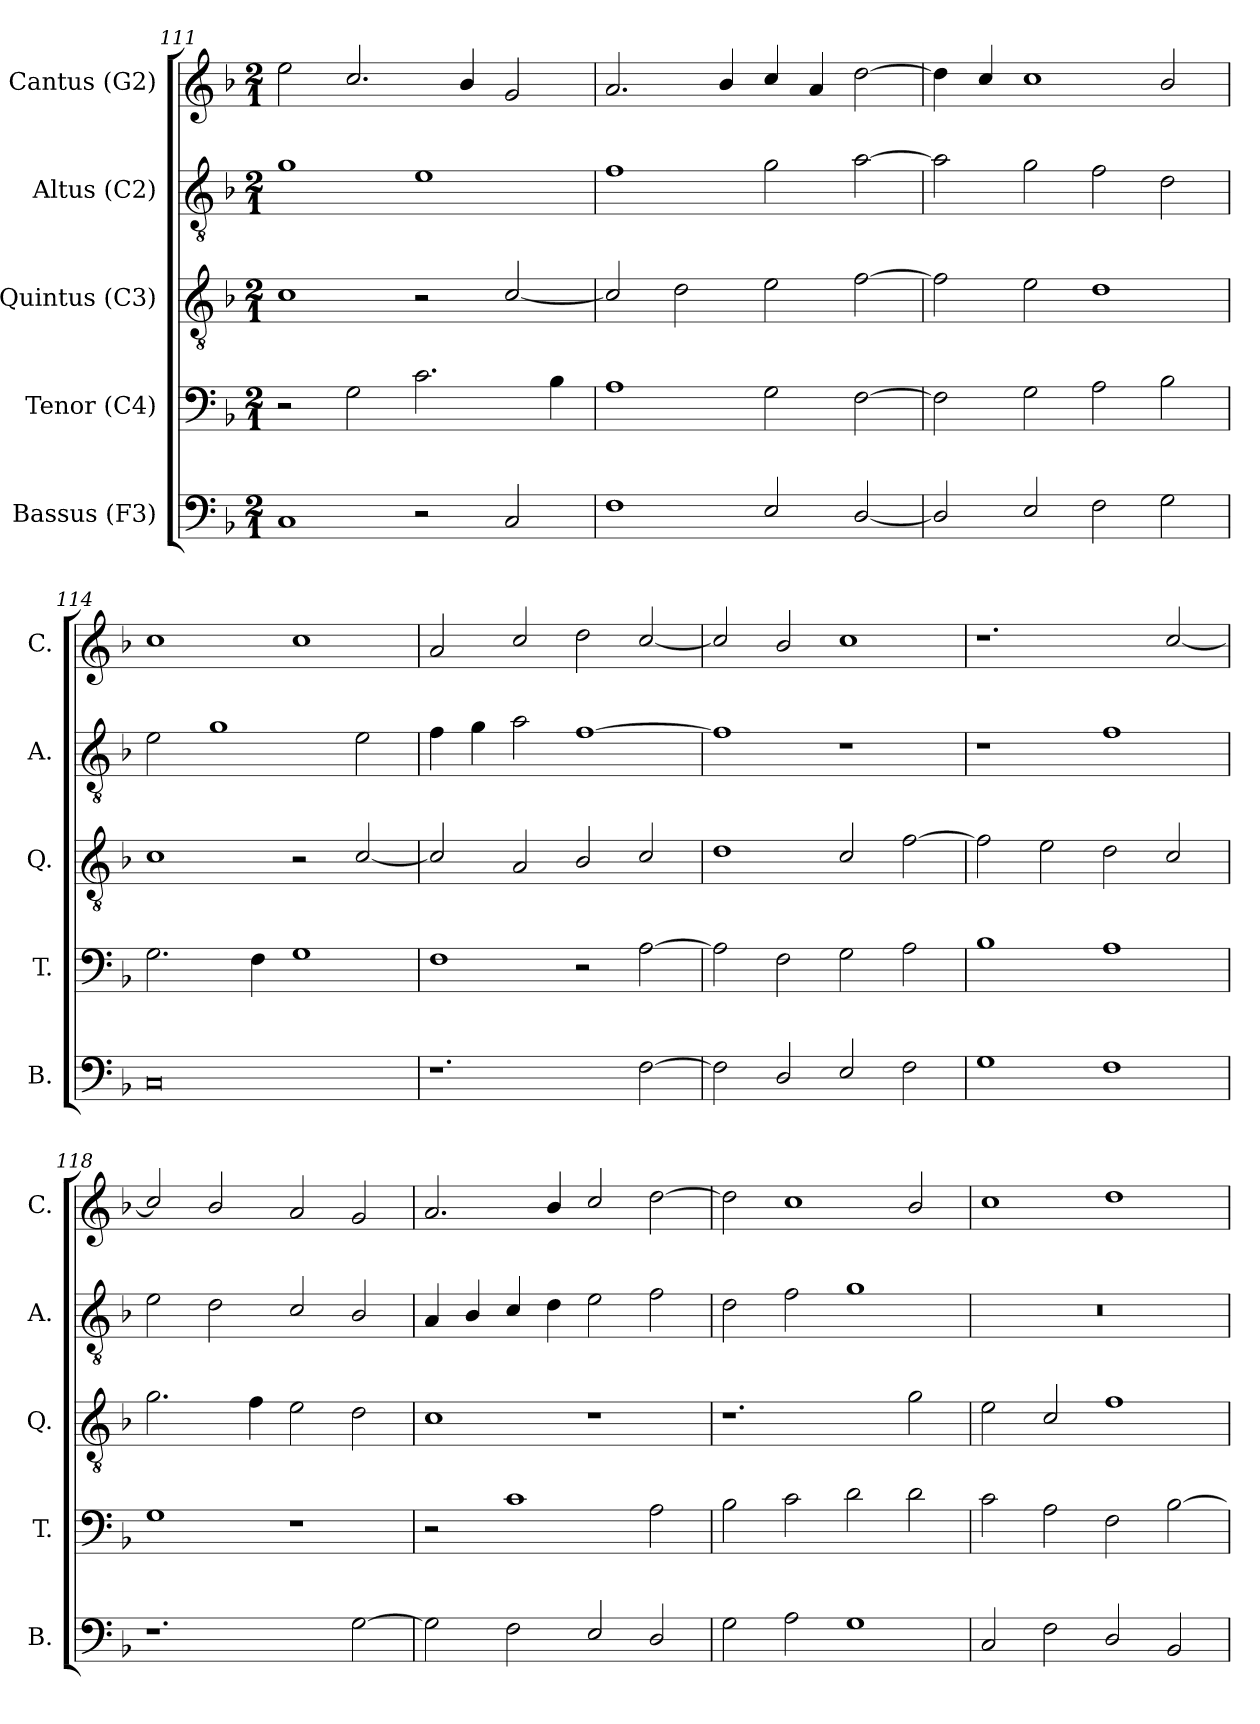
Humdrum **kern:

**kern	**kern	**kern	**kern	**kern
*part5	*part4	*part3	*part2	*part1
*staff5	*staff4	*staff3	*staff2	*staff1
*I"Bassus (F3)	*I"Tenor (C4)	*I"Quintus (C3)	*I"Altus (C2)	*I"Cantus (G2)
*I'B.	*I'T.	*I'Q.	*I'A.	*I'C.
*clefF4	*clefF4	*clefGv2	*clefGv2	*clefG2
*	*ITrd7c12	*ITrd7c12	*ITrd7c12	*
*k[b-]	*k[b-]	*k[b-]	*k[b-]	*k[b-]
*F:	*F:	*F:	*F:	*F:
*M2/1	*M2/1	*M2/1	*M2/1	*M2/1
=111	=111	=111	=111	=111
1C	2r	1C	1G	2ee\
.	2GG\	.	.	2.cc/
2r	2.C\	2r	1E	.
.	.	.	.	4b-/
2C/	.	[2C/	.	2g/
.	4BB-\	.	.	.
=112	=112	=112	=112	=112
1F	1AA	2C/]	1F	2.a/
.	.	2D\	.	.
.	.	.	.	4b-/
2E/	2GG\	2E\	2G\	4cc/
.	.	.	.	4a/
[2D/	[2FF\	[2F\	[2A\	[2dd\
=113	=113	=113	=113	=113
2D/]	2FF\]	2F\]	2A\]	4dd\]
.	.	.	.	4cc/
2E/	2GG\	2E\	2G\	1cc
2F\	2AA\	1D	2F\	.
2G\	2BB-\	.	2D\	2b-/
=114	=114	=114	=114	=114
0C	2.GG\	1C	2E\	1cc
.	.	.	1G	.
.	4FF\	.	.	.
.	1GG	2r	.	1cc
.	.	[2C/	2E\	.
=115	=115	=115	=115	=115
1.r	1FF	2C/]	4F\	2a/
.	.	.	4G\	.
.	.	2AA/	2A\	2cc/
.	2r	2BB-/	[1F	2dd\
[2F\	[2AA\	2C/	.	[2cc/
=116	=116	=116	=116	=116
2F\]	2AA\]	1D	1F]	2cc/]
2D/	2FF\	.	.	2b-/
2E/	2GG\	2C/	1r	1cc
2F\	2AA\	[2F\	.	.
=117	=117	=117	=117	=117
1G	1BB-	2F\]	1r	1.r
.	.	2E\	.	.
1F	1AA	2D\	1F	.
.	.	2C/	.	[2cc/
=118	=118	=118	=118	=118
1.r	1GG	2.G\	2E\	2cc/]
.	.	.	2D\	2b-/
.	.	4F\	.	.
.	1r	2E\	2C/	2a/
[2G\	.	2D\	2BB-/	2g/
=119	=119	=119	=119	=119
2G\]	2r	1C	4AA/	2.a/
.	.	.	4BB-/	.
2F\	1C	.	4C/	.
.	.	.	4D\	4b-/
2E/	.	1r	2E\	2cc/
2D/	2AA\	.	2F\	[2dd\
=120	=120	=120	=120	=120
2G\	2BB-\	1.r	2D\	2dd\]
2A\	2C\	.	2F\	1cc
1G	2D\	.	1G	.
.	2D\	2G\	.	2b-/
=121	=121	=121	=121	=121
2C/	2C\	2E\	0r	1cc
2F\	2AA\	2C/	.	.
2D/	2FF\	1F	.	1dd
2BB-/	[2BB-\	.	.	.
=	=	=	=	=
*-	*-	*-	*-	*-
